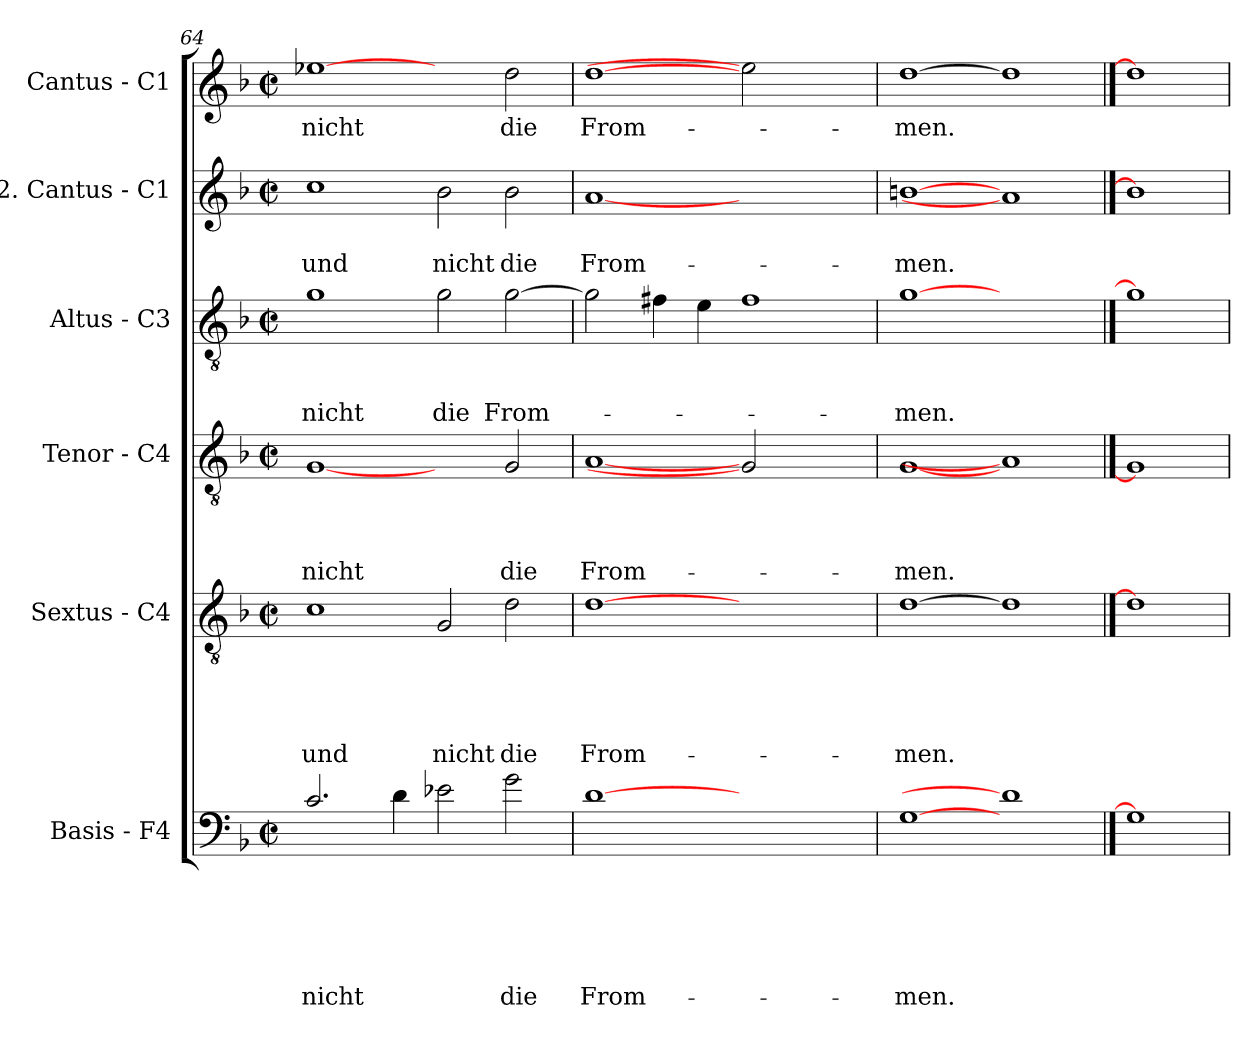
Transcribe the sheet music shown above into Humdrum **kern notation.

**kern	**text	**text	**text	**text	**text	**text	**kern	**text	**text	**text	**text	**text	**kern	**text	**text	**text	**text	**kern	**text	**text	**text	**kern	**text	**text	**kern	**text
*part6	*part6	*part6	*part6	*part6	*part6	*part6	*part5	*part5	*part5	*part5	*part5	*part5	*part4	*part4	*part4	*part4	*part4	*part3	*part3	*part3	*part3	*part2	*part2	*part2	*part1	*part1
*staff6	*staff6	*staff6	*staff6	*staff6	*staff6	*staff6	*staff5	*staff5	*staff5	*staff5	*staff5	*staff5	*staff4	*staff4	*staff4	*staff4	*staff4	*staff3	*staff3	*staff3	*staff3	*staff2	*staff2	*staff2	*staff1	*staff1
*I"Basis - F4	*	*	*	*	*	*	*I"Sextus - C4	*	*	*	*	*	*I"Tenor - C4	*	*	*	*	*I"Altus - C3	*	*	*	*I"2. Cantus - C1	*	*	*I"Cantus - C1	*
*clefF4	*	*	*	*	*	*	*clefGv2	*	*	*	*	*	*clefGv2	*	*	*	*	*clefGv2	*	*	*	*clefG2	*	*	*clefG2	*
*ITrd8c14	*	*	*	*	*	*	*	*	*	*	*	*	*	*	*	*	*	*	*	*	*	*	*	*	*	*
*k[b-]	*	*	*	*	*	*	*k[b-]	*	*	*	*	*	*k[b-]	*	*	*	*	*k[b-]	*	*	*	*k[b-]	*	*	*k[b-]	*
*F:	*	*	*	*	*	*	*F:	*	*	*	*	*	*F:	*	*	*	*	*F:	*	*	*	*F:	*	*	*F:	*
*M2/2	*	*	*	*	*	*	*M2/2	*	*	*	*	*	*M2/2	*	*	*	*	*M2/2	*	*	*	*M2/2	*	*	*M2/2	*
*met(c|)	*	*	*	*	*	*	*met(c|)	*	*	*	*	*	*met(c|)	*	*	*	*	*met(c|)	*	*	*	*met(c|)	*	*	*met(c|)	*
=64	=64	=64	=64	=64	=64	=64	=64	=64	=64	=64	=64	=64	=64	=64	=64	=64	=64	=64	=64	=64	=64	=64	=64	=64	=64	=64
!	!	!	!	!	!	!LO:LY:b	!	!	!	!	!	!LO:LY:b	!	!	!	!	!LO:LY:b	!	!	!	!LO:LY:b	!	!	!LO:LY:b	!	!LO:LY:b
2.C/	.	.	.	.	.	nicht	1c	.	.	.	.	und	[1G	.	.	.	nicht	1g	.	.	nicht	1cc	.	und	[1ee-X	nicht
4D\	.	.	.	.	.	.	.	.	.	.	.	.	.	.	.	.	.	.	.	.	.	.	.	.	.	.
!	!	!	!	!	!	!	!	!	!	!	!	!LO:LY:b	!	!	!	!	!	!	!	!	!LO:LY:b	!	!	!LO:LY:b	!	!
2E-X\	.	.	.	.	.	.	2G/	.	.	.	.	nicht	2ryy	.	.	.	.	2g\	.	.	die	2b-\	.	nicht	2ryy	.
!	!	!	!	!	!	!LO:LY:b	!	!	!	!	!	!LO:LY:b	!	!	!	!	!LO:LY:b	!	!	!	!LO:LY:b	!	!	!LO:LY:b	!	!LO:LY:b
2G\	.	.	.	.	.	die	2d\	.	.	.	.	die	2G/	.	.	.	die	[2g\	.	.	From-	2b-\	.	die	2dd\	die
=65	=65	=65	=65	=65	=65	=65	=65	=65	=65	=65	=65	=65	=65	=65	=65	=65	=65	=65	=65	=65	=65	=65	=65	=65	=65	=65
!	!	!	!	!	!	!LO:LY:b	!	!	!	!	!	!LO:LY:b	!	!	!	!	!LO:LY:b	!	!	!	!	!	!	!LO:LY:b	!	!LO:LY:b
[1D	.	.	.	.	.	From-	[1d	.	.	.	.	From-	[1A	.	.	.	From-	2g\]	.	.	.	[1a	.	From-	[1dd	From-
.	.	.	.	.	.	.	.	.	.	.	.	.	.	.	.	.	.	4f#X\	.	.	.	.	.	.	.	.
.	.	.	.	.	.	.	.	.	.	.	.	.	.	.	.	.	.	4e\	.	.	.	.	.	.	.	.
1ryy	.	.	.	.	.	.	1ryy	.	.	.	.	.	2G]	.	.	.	.	1f#	.	.	.	1ryy	.	.	2ee-]	.
.	.	.	.	.	.	.	.	.	.	.	.	.	2ryy	.	.	.	.	.	.	.	.	.	.	.	2ryy	.
=66	=66	=66	=66	=66	=66	=66	=66	=66	=66	=66	=66	=66	=66	=66	=66	=66	=66	=66	=66	=66	=66	=66	=66	=66	=66	=66
!	!	!	!	!	!	!LO:LY:b	!	!	!	!	!	!LO:LY:b	!	!	!	!	!LO:LY:b	!	!	!	!LO:LY:b	!	!	!LO:LY:b	!	!LO:LY:b
[1GG	.	.	.	.	.	-men.	[1d	.	.	.	.	-men.	[1G	.	.	.	-men.	[1g	.	.	-men.	[1bn	.	-men.	[1dd	-men.
1D]	.	.	.	.	.	.	1d]	.	.	.	.	.	1A]	.	.	.	.	1ryy	.	.	.	1a]	.	.	1dd]	.
==67	==67	==67	==67	==67	==67	==67	==67	==67	==67	==67	==67	==67	==67	==67	==67	==67	==67	==67	==67	==67	==67	==67	==67	==67	==67	==67
1GG]	.	.	.	.	.	.	1d]	.	.	.	.	.	1G]	.	.	.	.	1g]	.	.	.	1b]	.	.	1dd]	.
=	=	=	=	=	=	=	=	=	=	=	=	=	=	=	=	=	=	=	=	=	=	=	=	=	=	=
*-	*-	*-	*-	*-	*-	*-	*-	*-	*-	*-	*-	*-	*-	*-	*-	*-	*-	*-	*-	*-	*-	*-	*-	*-	*-	*-
